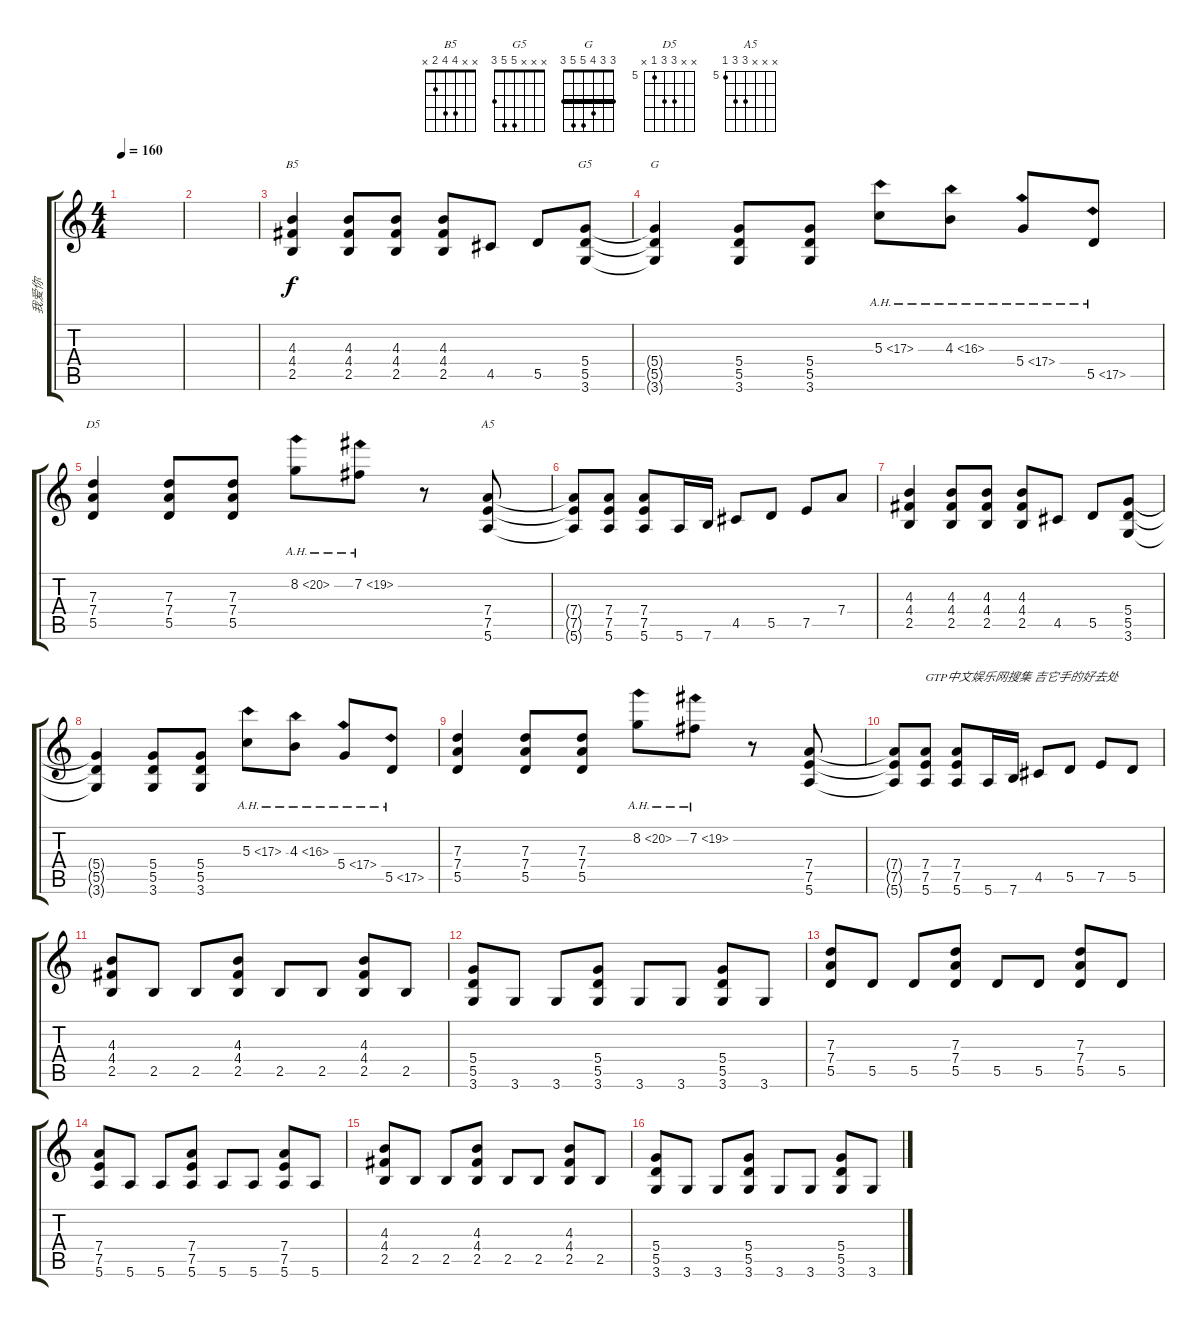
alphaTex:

\track ("我爱你" "我爱你") {instrument distortionguitar}
\staff {score tabs}
\tuning (E4 B3 G3 D3 A2 E2) {hide}
\chord ("B5" x x 4 4 2 x)
\chord ("G5" x x x 5 5 3)
\chord ("G" 3 3 4 5 5 3) {barre 3}
\chord ("D5" x x 7 7 5 x) {firstfret 5}
\chord ("A5" x x x 7 7 5) {firstfret 5}
\ts (4 4)
\tempo 160
\clef g2
\ks c
|
|
(4.3 4.4 2.5).4{ch "B5"} (4.3 4.4 2.5).8 (4.3 4.4 2.5).8 (4.3 4.4 2.5).8 4.5.8 5.5.8 (5.4 5.5 3.6).8{ch "G5"} |
(5.4{t} 5.5{t} 3.6{t}).4{ch "G"} (5.4 5.5 3.6).8 (5.4 5.5 3.6).8 5.3{ah 12}.8 4.3{ah 12}.8 5.4{ah 12}.8 5.5{ah 12}.8 |
(7.3 7.4 5.5).4{ch "D5"} (7.3 7.4 5.5).8 (7.3 7.4 5.5).8 8.2{ah 12}.8 7.2{ah 12}.8 r.8 (7.4 7.5 5.6).8{ch "A5"} |
(7.4{t} 7.5{t} 5.6{t}).8 (7.4 7.5 5.6).8 (7.4 7.5 5.6).8 5.6.16 7.6.16 4.5.8 5.5.8 7.5.8 7.4.8 |
(4.3 4.4 2.5).4 (4.3 4.4 2.5).8 (4.3 4.4 2.5).8 (4.3 4.4 2.5).8 4.5.8 5.5.8 (5.4 5.5 3.6).8 |
(5.4{t} 5.5{t} 3.6{t}).4 (5.4 5.5 3.6).8 (5.4 5.5 3.6).8 5.3{ah 12}.8 4.3{ah 12}.8 5.4{ah 12}.8 5.5{ah 12}.8 |
(7.3 7.4 5.5).4 (7.3 7.4 5.5).8 (7.3 7.4 5.5).8 8.2{ah 12}.8 7.2{ah 12}.8 r.8 (7.4 7.5 5.6).8 |
(7.4{t} 7.5{t} 5.6{t}).8 (7.4 7.5 5.6).8{txt "GTP中文娱乐网搜集 吉它手的好去处"} (7.4 7.5 5.6).8 5.6.16 7.6.16 4.5.8 5.5.8 7.5.8 5.5.8 |
(4.3 4.4 2.5).8 2.5.8 2.5.8 (4.3 4.4 2.5).8 2.5.8 2.5.8 (4.3 4.4 2.5).8 2.5.8 |
(5.4 5.5 3.6).8 3.6.8 3.6.8 (5.4 5.5 3.6).8 3.6.8 3.6.8 (5.4 5.5 3.6).8 3.6.8 |
(7.3 7.4 5.5).8 5.5.8 5.5.8 (7.3 7.4 5.5).8 5.5.8 5.5.8 (7.3 7.4 5.5).8 5.5.8 |
(7.4 7.5 5.6).8 5.6.8 5.6.8 (7.4 7.5 5.6).8 5.6.8 5.6.8 (7.4 7.5 5.6).8 5.6.8 |
(4.3 4.4 2.5).8 2.5.8 2.5.8 (4.3 4.4 2.5).8 2.5.8 2.5.8 (4.3 4.4 2.5).8 2.5.8 |
(5.4 5.5 3.6).8 3.6.8 3.6.8 (5.4 5.5 3.6).8 3.6.8 3.6.8 (5.4 5.5 3.6).8 3.6.8
